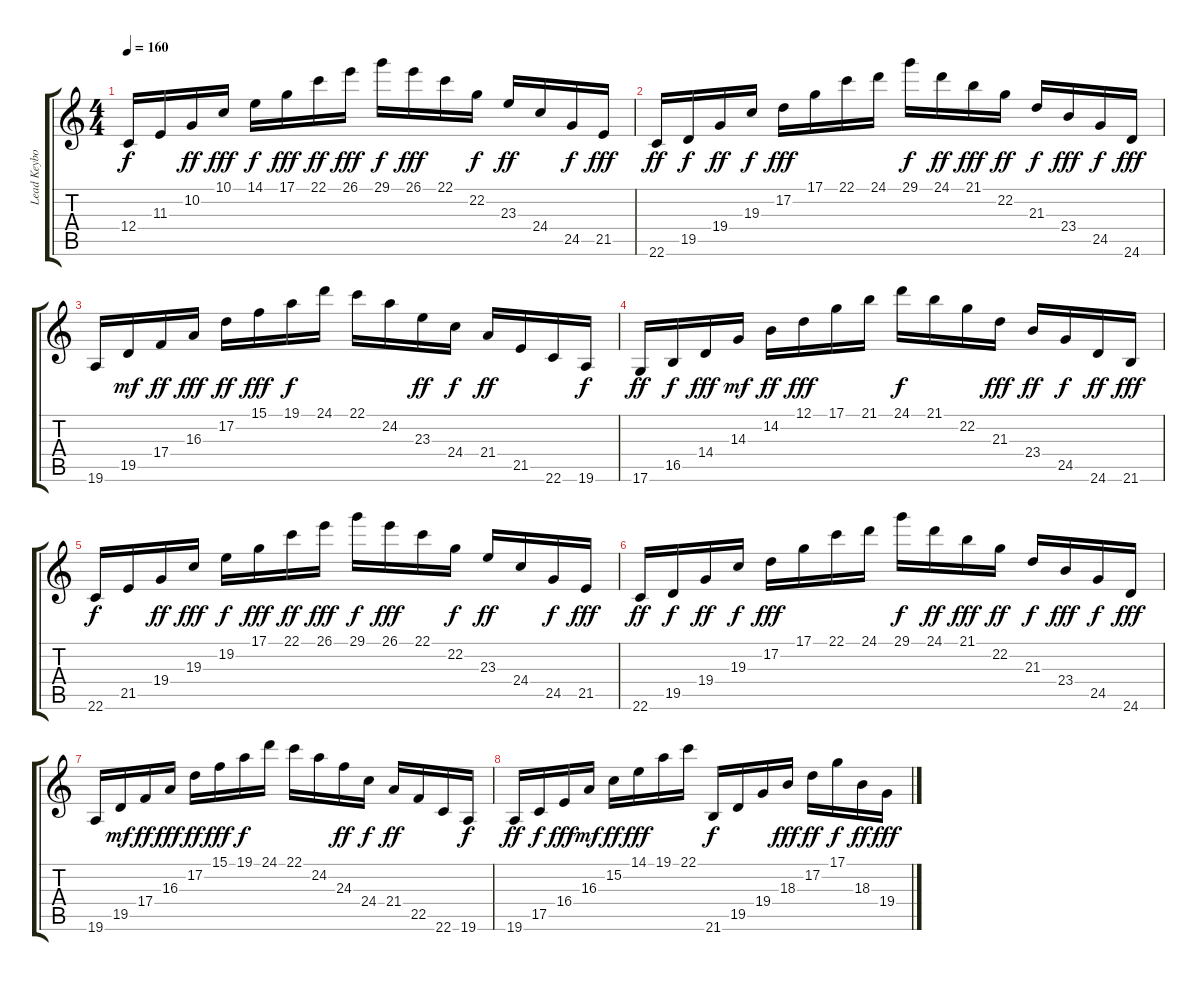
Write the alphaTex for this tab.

\track ("Lead Keyboard Melody" "Lead Keybo") {instrument fx1rain}
\staff {score tabs}
\tuning (D4 A3 F3 C3 G2 D2) {hide}
\ts (4 4)
\tempo 160
\clef g2
\ks c
12.4.16{dy f volume 12} 11.3.16 10.2.16{dy ff} 10.1.16{dy fff} 14.1.16{dy f} 17.1.16{dy fff} 22.1.16{dy ff} 26.1.16{dy fff} 29.1.16{dy f} 26.1.16{dy fff} 22.1.16 22.2.16{dy f} 23.3.16{dy ff} 24.4.16 24.5.16{dy f} 21.5.16{dy fff} |
22.6.16{dy ff} 19.5.16{dy f} 19.4.16{dy ff} 19.3.16{dy f} 17.2.16{dy fff} 17.1.16 22.1.16 24.1.16 29.1.16{dy f} 24.1.16{dy ff} 21.1.16{dy fff} 22.2.16{dy ff} 21.3.16{dy f} 23.4.16{dy fff} 24.5.16{dy f} 24.6.16{dy fff} |
19.6.16 19.5.16{dy mf} 17.4.16{dy ff} 16.3.16{dy fff} 17.2.16{dy ff} 15.1.16{dy fff} 19.1.16{dy f} 24.1.16 22.1.16 24.2.16 23.3.16{dy ff} 24.4.16{dy f} 21.4.16{dy ff} 21.5.16 22.6.16 19.6.16{dy f} |
17.6.16{dy ff} 16.5.16{dy f} 14.4.16{dy fff} 14.3.16{dy mf} 14.2.16{dy ff} 12.1.16{dy fff} 17.1.16 21.1.16 24.1.16{dy f} 21.1.16 22.2.16 21.3.16{dy fff} 23.4.16{dy ff} 24.5.16{dy f} 24.6.16{dy ff} 21.6.16{dy fff} |
22.6.16{dy f} 21.5.16 19.4.16{dy ff} 19.3.16{dy fff} 19.2.16{dy f} 17.1.16{dy fff} 22.1.16{dy ff} 26.1.16{dy fff} 29.1.16{dy f} 26.1.16{dy fff} 22.1.16 22.2.16{dy f} 23.3.16{dy ff} 24.4.16 24.5.16{dy f} 21.5.16{dy fff} |
22.6.16{dy ff} 19.5.16{dy f} 19.4.16{dy ff} 19.3.16{dy f} 17.2.16{dy fff} 17.1.16 22.1.16 24.1.16 29.1.16{dy f} 24.1.16{dy ff} 21.1.16{dy fff} 22.2.16{dy ff} 21.3.16{dy f} 23.4.16{dy fff} 24.5.16{dy f} 24.6.16{dy fff} |
19.6.16 19.5.16{dy mf} 17.4.16{dy ff} 16.3.16{dy fff} 17.2.16{dy ff} 15.1.16{dy fff} 19.1.16{dy f} 24.1.16 22.1.16 24.2.16 24.3.16{dy ff} 24.4.16{dy f} 21.4.16{dy ff} 22.5.16 22.6.16 19.6.16{dy f} |
19.6.16{dy ff} 17.5.16{dy f} 16.4.16{dy fff} 16.3.16{dy mf} 15.2.16{dy ff} 14.1.16{dy fff} 19.1.16 22.1.16 21.6.16{dy f} 19.5.16 19.4.16 18.3.16{dy fff} 17.2.16{dy ff} 17.1.16{dy f} 18.3.16{dy ff} 19.4.16{dy fff}
